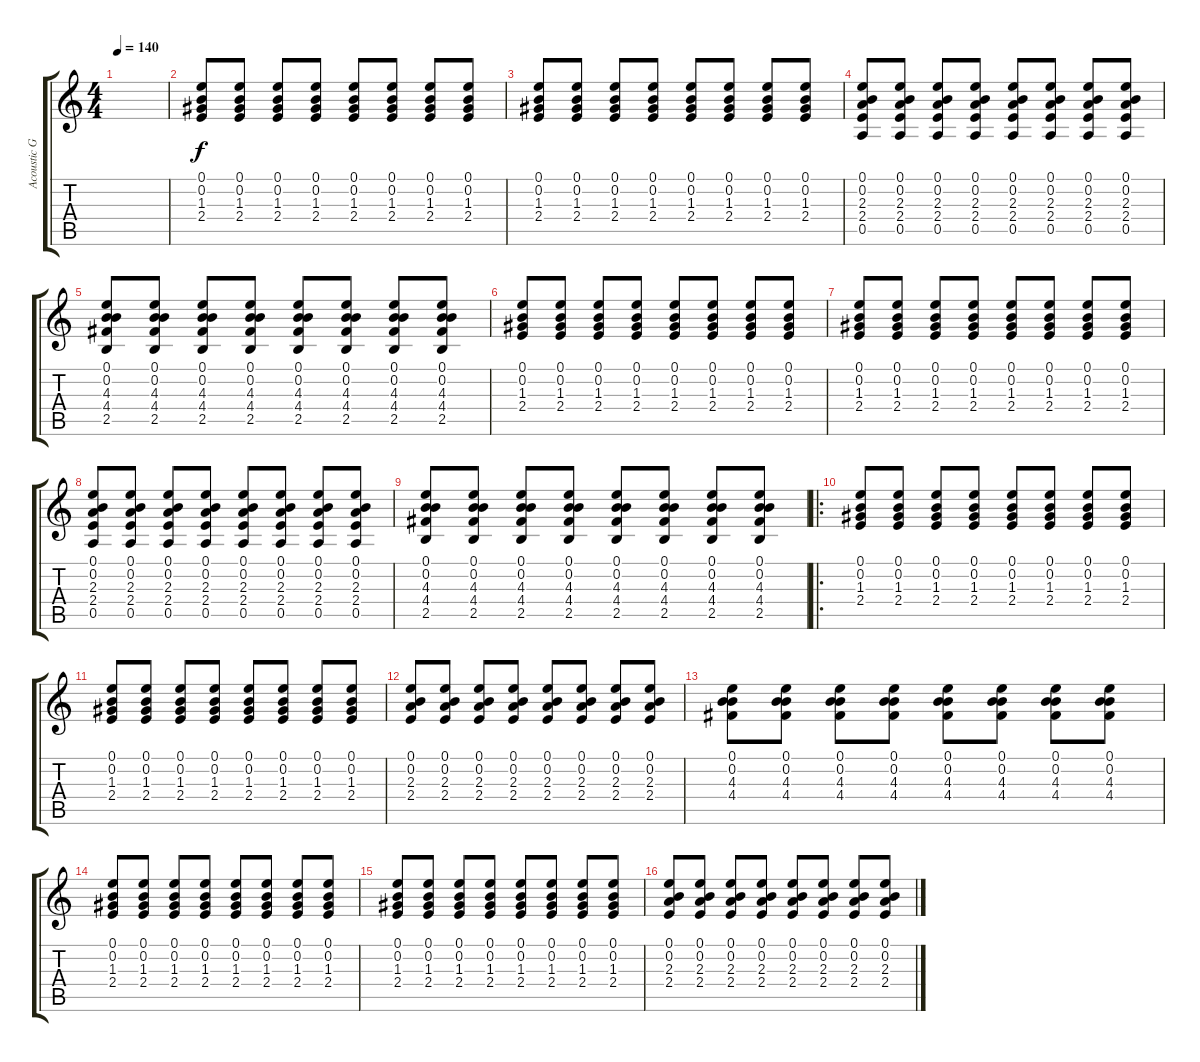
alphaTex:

\track ("Acoustic Guitar" "Acoustic G") {instrument acousticguitarnylon}
\staff {score tabs}
\tuning (E4 B3 G3 D3 A2 E2) {hide}
\ts (4 4)
\tempo 140
\clef g2
\ks c
|
(0.1 0.2 1.3 2.4).8 (0.1 0.2 1.3 2.4).8 (0.1 0.2 1.3 2.4).8 (0.1 0.2 1.3 2.4).8 (0.1 0.2 1.3 2.4).8 (0.1 0.2 1.3 2.4).8 (0.1 0.2 1.3 2.4).8 (0.1 0.2 1.3 2.4).8 |
(0.1 0.2 1.3 2.4).8 (0.1 0.2 1.3 2.4).8 (0.1 0.2 1.3 2.4).8 (0.1 0.2 1.3 2.4).8 (0.1 0.2 1.3 2.4).8 (0.1 0.2 1.3 2.4).8 (0.1 0.2 1.3 2.4).8 (0.1 0.2 1.3 2.4).8 |
(0.1 0.2 2.3 2.4 0.5).8 (0.1 0.2 2.3 2.4 0.5).8 (0.1 0.2 2.3 2.4 0.5).8 (0.1 0.2 2.3 2.4 0.5).8 (0.1 0.2 2.3 2.4 0.5).8 (0.1 0.2 2.3 2.4 0.5).8 (0.1 0.2 2.3 2.4 0.5).8 (0.1 0.2 2.3 2.4 0.5).8 |
(0.1 0.2 4.3 4.4 2.5).8 (0.1 0.2 4.3 4.4 2.5).8 (0.1 0.2 4.3 4.4 2.5).8 (0.1 0.2 4.3 4.4 2.5).8 (0.1 0.2 4.3 4.4 2.5).8 (0.1 0.2 4.3 4.4 2.5).8 (0.1 0.2 4.3 4.4 2.5).8 (0.1 0.2 4.3 4.4 2.5).8 |
(0.1 0.2 1.3 2.4).8 (0.1 0.2 1.3 2.4).8 (0.1 0.2 1.3 2.4).8 (0.1 0.2 1.3 2.4).8 (0.1 0.2 1.3 2.4).8 (0.1 0.2 1.3 2.4).8 (0.1 0.2 1.3 2.4).8 (0.1 0.2 1.3 2.4).8 |
(0.1 0.2 1.3 2.4).8 (0.1 0.2 1.3 2.4).8 (0.1 0.2 1.3 2.4).8 (0.1 0.2 1.3 2.4).8 (0.1 0.2 1.3 2.4).8 (0.1 0.2 1.3 2.4).8 (0.1 0.2 1.3 2.4).8 (0.1 0.2 1.3 2.4).8 |
(0.1 0.2 2.3 2.4 0.5).8 (0.1 0.2 2.3 2.4 0.5).8 (0.1 0.2 2.3 2.4 0.5).8 (0.1 0.2 2.3 2.4 0.5).8 (0.1 0.2 2.3 2.4 0.5).8 (0.1 0.2 2.3 2.4 0.5).8 (0.1 0.2 2.3 2.4 0.5).8 (0.1 0.2 2.3 2.4 0.5).8 |
(0.1 0.2 4.3 4.4 2.5).8 (0.1 0.2 4.3 4.4 2.5).8 (0.1 0.2 4.3 4.4 2.5).8 (0.1 0.2 4.3 4.4 2.5).8 (0.1 0.2 4.3 4.4 2.5).8 (0.1 0.2 4.3 4.4 2.5).8 (0.1 0.2 4.3 4.4 2.5).8 (0.1 0.2 4.3 4.4 2.5).8 |
\ro
(0.1 0.2 1.3 2.4).8 (0.1 0.2 1.3 2.4).8 (0.1 0.2 1.3 2.4).8 (0.1 0.2 1.3 2.4).8 (0.1 0.2 1.3 2.4).8 (0.1 0.2 1.3 2.4).8 (0.1 0.2 1.3 2.4).8 (0.1 0.2 1.3 2.4).8 |
(0.1 0.2 1.3 2.4).8 (0.1 0.2 1.3 2.4).8 (0.1 0.2 1.3 2.4).8 (0.1 0.2 1.3 2.4).8 (0.1 0.2 1.3 2.4).8 (0.1 0.2 1.3 2.4).8 (0.1 0.2 1.3 2.4).8 (0.1 0.2 1.3 2.4).8 |
(0.1 0.2 2.3 2.4).8 (0.1 0.2 2.3 2.4).8 (0.1 0.2 2.3 2.4).8 (0.1 0.2 2.3 2.4).8 (0.1 0.2 2.3 2.4).8 (0.1 0.2 2.3 2.4).8 (0.1 0.2 2.3 2.4).8 (0.1 0.2 2.3 2.4).8 |
(0.1 0.2 4.3 4.4).8 (0.1 0.2 4.3 4.4).8 (0.1 0.2 4.3 4.4).8 (0.1 0.2 4.3 4.4).8 (0.1 0.2 4.3 4.4).8 (0.1 0.2 4.3 4.4).8 (0.1 0.2 4.3 4.4).8 (0.1 0.2 4.3 4.4).8 |
(0.1 0.2 1.3 2.4).8 (0.1 0.2 1.3 2.4).8 (0.1 0.2 1.3 2.4).8 (0.1 0.2 1.3 2.4).8 (0.1 0.2 1.3 2.4).8 (0.1 0.2 1.3 2.4).8 (0.1 0.2 1.3 2.4).8 (0.1 0.2 1.3 2.4).8 |
(0.1 0.2 1.3 2.4).8 (0.1 0.2 1.3 2.4).8 (0.1 0.2 1.3 2.4).8 (0.1 0.2 1.3 2.4).8 (0.1 0.2 1.3 2.4).8 (0.1 0.2 1.3 2.4).8 (0.1 0.2 1.3 2.4).8 (0.1 0.2 1.3 2.4).8 |
(0.1 0.2 2.3 2.4).8 (0.1 0.2 2.3 2.4).8 (0.1 0.2 2.3 2.4).8 (0.1 0.2 2.3 2.4).8 (0.1 0.2 2.3 2.4).8 (0.1 0.2 2.3 2.4).8 (0.1 0.2 2.3 2.4).8 (0.1 0.2 2.3 2.4).8
